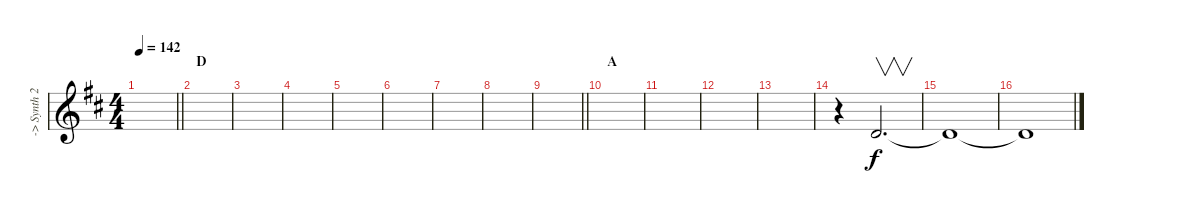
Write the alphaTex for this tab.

\track ("-> Synth 2 & 3" "-> Synth 2") {instrument lead1square}
\staff {score}
\tuning (E4 B3 G3 D3 A2 E2) {hide}
\ts (4 4)
\tempo 142
\clef g2
\barLineRight lightlight
\ks d
|
\section ("" "D")
|
|
|
|
|
|
|
\barLineRight lightlight
|
\section ("" "A")
|
|
|
|
r.4 3.2.2{v d} |
3.2{t}.1 |
3.2{t}.1
